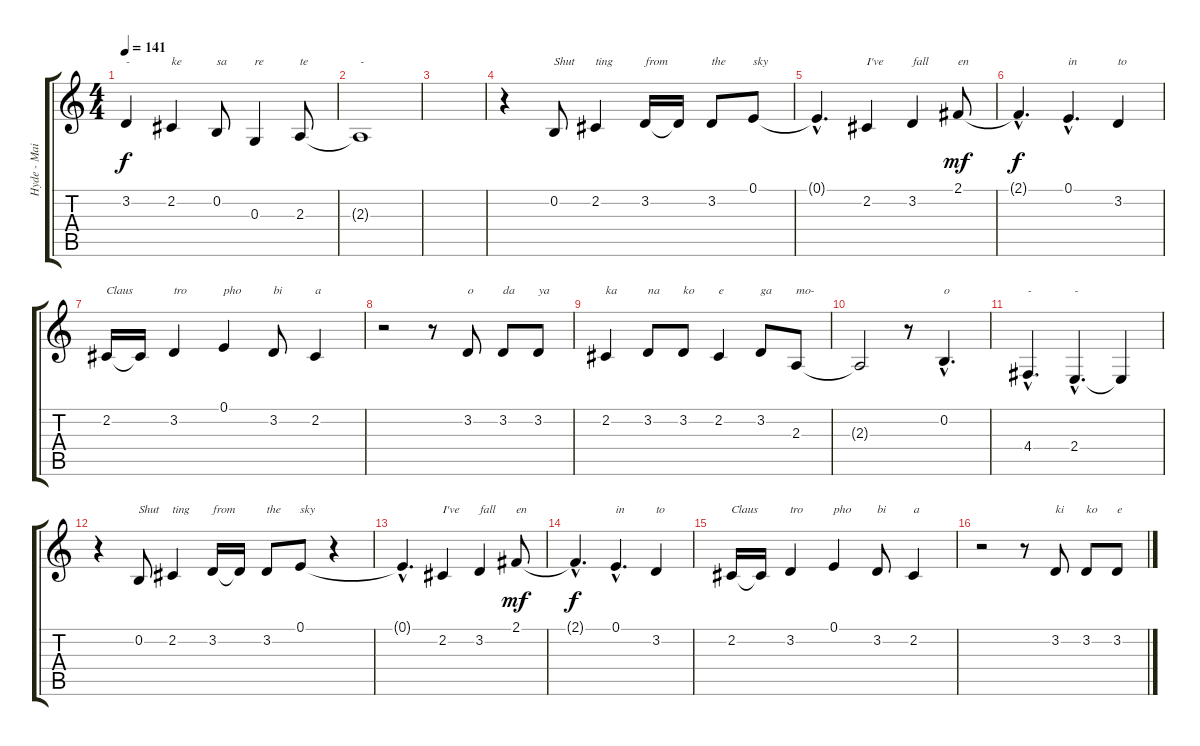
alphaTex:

\track ("Hyde - Main" "Hyde - Mai") {instrument cello}
\staff {score tabs}
\tuning (E4 B3 G3 D3 A2 E2) {hide}
\ts (4 4)
\tempo 141
\clef g2
\ks c
3.2{t}.4{txt "-" dy f} 2.2.4{txt "ke"} 0.2.8{txt "sa"} 0.3.4{txt "re"} 2.3.8{txt "te"} |
2.3{t}.1{txt "-"} |
|
r.4 0.2.8{txt "Shut"} 2.2.4{txt "ting"} 3.2.16{txt "from"} 3.2{t}.16 3.2.8{txt "the"} 0.1.8{txt "sky"} |
0.1{hac t}.4{d} 2.2.4{txt "I've"} 3.2.4{txt "fall"} 2.1.8{txt "en" dy mf} |
2.1{hac t}.4{d dy f} 0.1{hac}.4{d txt "in"} 3.2.4{txt "to"} |
2.2.16{txt "Claus"} 2.2{t}.16 3.2.4{txt "tro"} 0.1.4{txt "pho"} 3.2.8{txt "bi"} 2.2.4{txt "a"} |
r.2 r.8 3.2.8{txt "o"} 3.2.8{txt "da"} 3.2.8{txt "ya"} |
2.2.4{txt "ka"} 3.2.8{txt "na"} 3.2.8{txt "ko"} 2.2.4{txt "e"} 3.2.8{txt "ga"} 2.3.8{txt "mo-"} |
2.3{t}.2 r.8 0.2{hac}.4{d txt "o"} |
4.4{hac}.4{d txt "-"} 2.4{hac}.4{d txt "-"} 2.4{t}.4 |
r.4 0.2.8{txt "Shut"} 2.2.4{txt "ting"} 3.2.16{txt "from"} 3.2{t}.16 3.2.8{txt "the"} 0.1.8{txt "sky"} r.4 |
0.1{hac t}.4{d} 2.2.4{txt "I've"} 3.2.4{txt "fall"} 2.1.8{txt "en" dy mf} |
2.1{hac t}.4{d dy f} 0.1{hac}.4{d txt "in"} 3.2.4{txt "to"} |
2.2.16{txt "Claus"} 2.2{t}.16 3.2.4{txt "tro"} 0.1.4{txt "pho"} 3.2.8{txt "bi"} 2.2.4{txt "a"} |
r.2 r.8 3.2.8{txt "ki"} 3.2.8{txt "ko"} 3.2.8{txt "e"}
